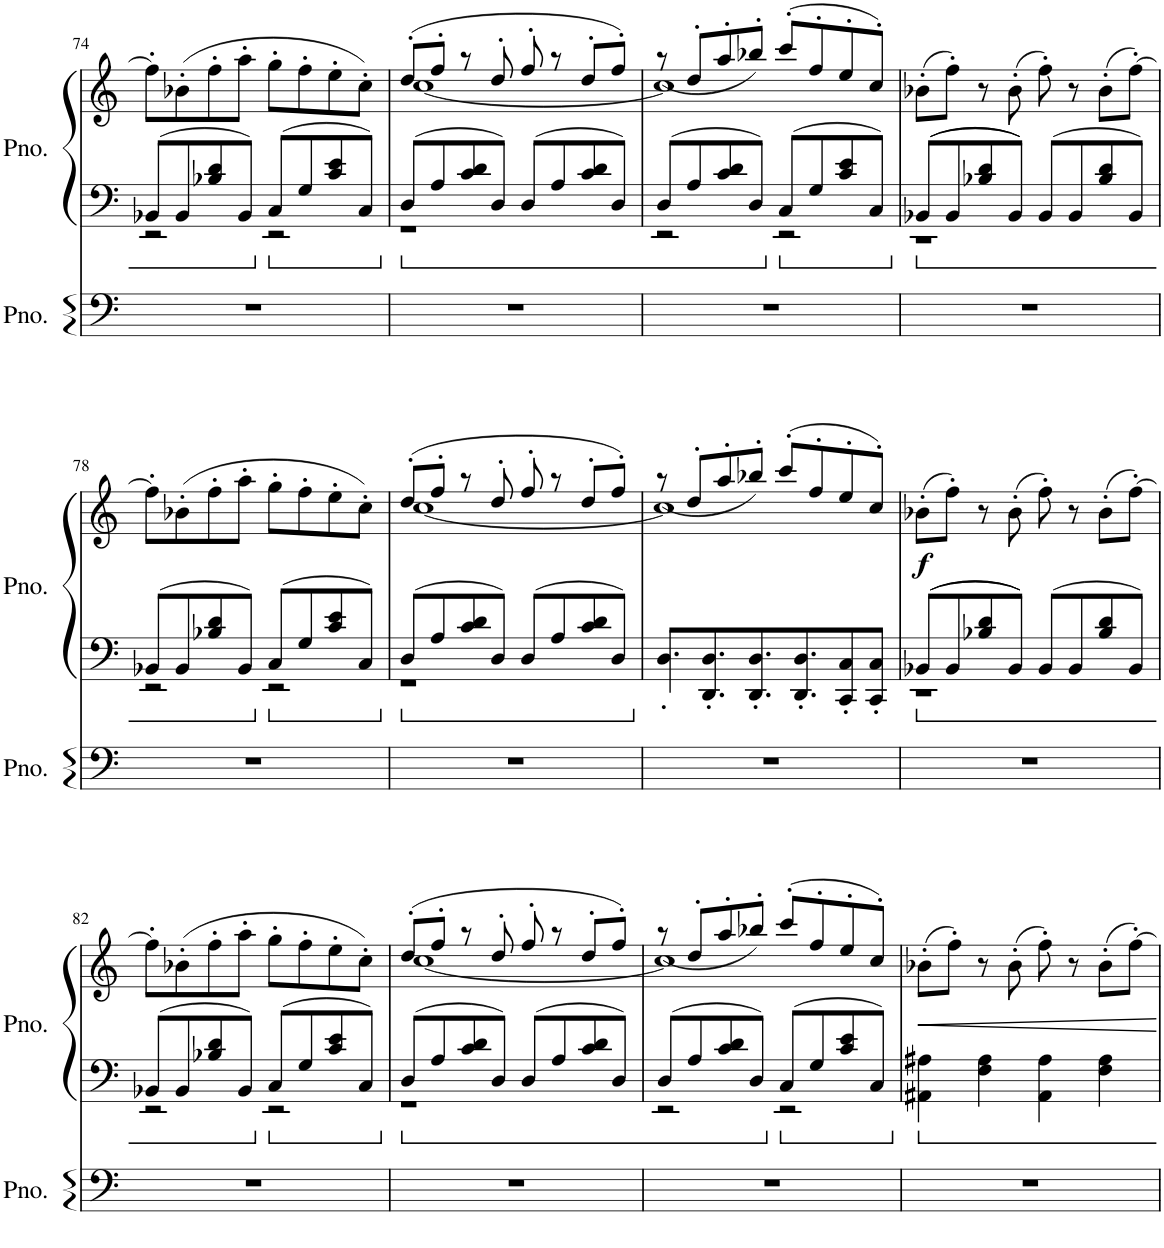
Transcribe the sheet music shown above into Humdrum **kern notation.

**kern	**kern	**kern	**dynam
*part2	*part1	*part1	*part1
*staff3	*staff2	*staff1	*staff1/2
*I"Piano	*I"Piano	*	*
*I'Pno.	*I'Pno.	*	*
!!LO:PB:g=z
*clefF4	*clefF4	*clefG2	*
*k[]	*k[]	*k[]	*
*M4/4	*M4/4	*M4/4	*
=74	=74	=74	=74
*	*^	*	*
1r	8BB-X/L	2r	8ff'\L]	.
.	8BB-/	.	(8b-X'\	.
.	8B-X/ 8d/	.	8ff'\	.
.	8BB-/J	.	8aa'\J	.
.	8C/L	2r	8gg'\L	.
.	8G/	.	8ff'\	.
.	8c/ 8e/	.	8ee'\	.
.	8C/J	.	8cc'\J)	.
=75	=75	=75	=75	=75
*	*	*	*^	*
1r	8D/L	1r	(8dd'/L	[1cc	.
.	8A/	.	8ff'/J	.	.
.	8c/ 8d/	.	8r	.	.
.	8D/J	.	8dd'/	.	.
.	8D/L	.	8ff'/	.	.
.	8A/	.	8r	.	.
.	8c/ 8d/	.	8dd'/L	.	.
.	8D/J	.	8ff'/J)	.	.
=76	=76	=76	=76	=76	=76
1r	8D/L	2r	(8r	1cc]	.
.	8A/	.	8dd'/L	.	.
.	8c/ 8d/	.	8aa'/	.	.
.	8D/J	.	8bb-X'/J)	.	.
.	8C/L	2r	(8ccc'/L	.	.
.	8G/	.	8ff'/	.	.
.	8c/ 8e/	.	8ee'/	.	.
.	8C/J	.	8cc'/J)	.	.
*	*	*	*v	*v	*
=77	=77	=77	=77	=77
1r	8BB-X/L	1r	(8b-X'\L	.
.	8BB-/	.	8ff'\J)	.
.	8B-X/ 8d/	.	8r	.
.	8BB-/J	.	(8b-'\	.
.	8BB-/L	.	8ff'\)	.
.	8BB-/	.	8r	.
.	8B-/ 8d/	.	(8b-'\L	.
.	8BB-/J	.	[8ff'\J)	.
!!LO:LB:g=z
=78	=78	=78	=78	=78
1r	8BB-X/L	2r	8ff'\L]	.
.	8BB-/	.	(8b-X'\	.
.	8B-X/ 8d/	.	8ff'\	.
.	8BB-/J	.	8aa'\J	.
.	8C/L	2r	8gg'\L	.
.	8G/	.	8ff'\	.
.	8c/ 8e/	.	8ee'\	.
.	8C/J	.	8cc'\J)	.
=79	=79	=79	=79	=79
*	*	*	*^	*
1r	8D/L	1r	(8dd'/L	[1cc	.
.	8A/	.	8ff'/J	.	.
.	8c/ 8d/	.	8r	.	.
.	8D/J	.	8dd'/	.	.
.	8D/L	.	8ff'/	.	.
.	8A/	.	8r	.	.
.	8c/ 8d/	.	8dd'/L	.	.
.	8D/J	.	8ff'/J)	.	.
*	*v	*v	*	*	*
=80	=80	=80	=80	=80
1r	8.DD/' 8.D/'L	(8r	1cc]	.
.	.	8dd'/L	.	.
.	8.DD/' 8.D/'	.	.	.
.	.	8aa'/	.	.
.	8.DD/' 8.D/'	8bb-X'/J)	.	.
.	.	(8ccc'/L	.	.
.	8.DD/' 8.D/'	.	.	.
.	.	8ff'/	.	.
.	8CC/' 8C/'	8ee'/	.	.
.	8CC/' 8C/'J	8cc'/J)	.	.
*	*	*v	*v	*
=81	=81	=81	=81
*	*^	*	*
!	!	!	!	!LO:DY:b
1r	8BB-X/L	1r	(8b-X'\L	f
.	8BB-/	.	8ff'\J)	.
.	8B-X/ 8d/	.	8r	.
.	8BB-/J	.	(8b-'\	.
.	8BB-/L	.	8ff'\)	.
.	8BB-/	.	8r	.
.	8B-/ 8d/	.	(8b-'\L	.
.	8BB-/J	.	[8ff'\J)	.
!!LO:LB:g=z
=82	=82	=82	=82	=82
1r	8BB-X/L	2r	8ff'\L]	.
.	8BB-/	.	(8b-X'\	.
.	8B-X/ 8d/	.	8ff'\	.
.	8BB-/J	.	8aa'\J	.
.	8C/L	2r	8gg'\L	.
.	8G/	.	8ff'\	.
.	8c/ 8e/	.	8ee'\	.
.	8C/J	.	8cc'\J)	.
=83	=83	=83	=83	=83
*	*	*	*^	*
1r	8D/L	1r	(8dd'/L	[1cc	.
.	8A/	.	8ff'/J	.	.
.	8c/ 8d/	.	8r	.	.
.	8D/J	.	8dd'/	.	.
.	8D/L	.	8ff'/	.	.
.	8A/	.	8r	.	.
.	8c/ 8d/	.	8dd'/L	.	.
.	8D/J	.	8ff'/J)	.	.
=84	=84	=84	=84	=84	=84
1r	8D/L	2r	(8r	1cc]	.
.	8A/	.	8dd'/L	.	.
.	8c/ 8d/	.	8aa'/	.	.
.	8D/J	.	8bb-X'/J)	.	.
.	8C/L	2r	(8ccc'/L	.	.
.	8G/	.	8ff'/	.	.
.	8c/ 8e/	.	8ee'/	.	.
.	8C/J	.	8cc'/J)	.	.
*	*v	*v	*	*	*
*	*	*v	*v	*
=85	=85	=85	=85
1r	4AA#X\ 4A#X\	(8b-X'\L	.
.	.	8ff'\J)	.
.	4F\ 4A#\	8r	.
.	.	(8b-'\	.
.	4AA#\ 4A#\	8ff'\)	.
.	.	8r	.
.	4F\ 4A#\	(8b-'\L	.
.	.	[8ff'\J)	.
=	=	=	=
*-	*-	*-	*-
